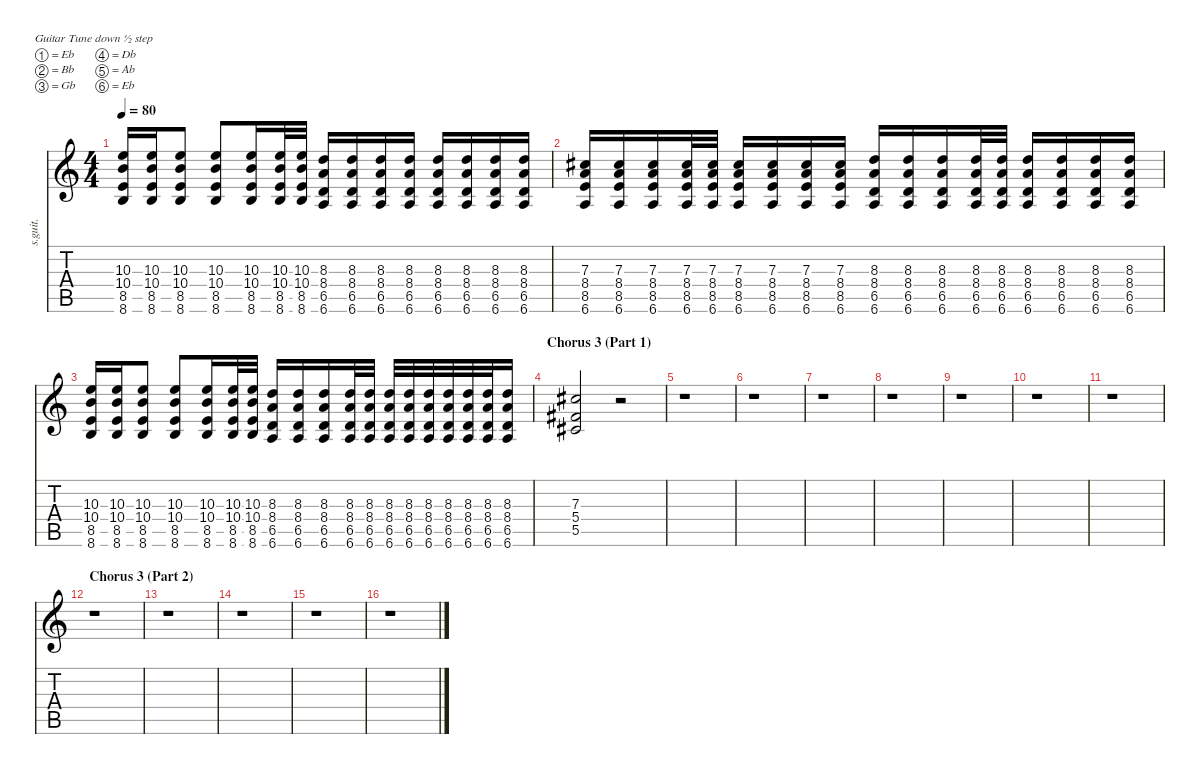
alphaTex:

\defaultSystemsLayout 4
\hideDynamics
\bracketExtendMode nobrackets
\track ("Rhythm Guitar (Acoustic, Bell)" "s.guit.") {instrument acousticguitarsteel}
\staff {score tabs}
\tuning (Eb4 Bb3 Gb3 Db3 Ab2 Eb2)
\ts (4 4)
\tempo 80
\clef g2
\ks c
(10.3 10.4 8.5 8.6).16{lyrics (0 "") lyrics (1 "") lyrics (2 "") lyrics (3 "") lyrics (4 "") dy mp} (10.3 10.4 8.5 8.6).16{lyrics (0 "") lyrics (1 "") lyrics (2 "") lyrics (3 "") lyrics (4 "")} (10.3 10.4 8.5 8.6).8{lyrics (0 "") lyrics (1 "") lyrics (2 "") lyrics (3 "") lyrics (4 "")} (10.3 10.4 8.5 8.6).8{lyrics (0 "") lyrics (1 "") lyrics (2 "") lyrics (3 "") lyrics (4 "")} (10.3 10.4 8.5 8.6).16{lyrics (0 "") lyrics (1 "") lyrics (2 "") lyrics (3 "") lyrics (4 "")} (10.3 10.4 8.5 8.6).32{lyrics (0 "") lyrics (1 "") lyrics (2 "") lyrics (3 "") lyrics (4 "")} (10.3 10.4 8.5 8.6).32{lyrics (0 "") lyrics (1 "") lyrics (2 "") lyrics (3 "") lyrics (4 "")} (8.3 8.4 6.5 6.6).16{lyrics (0 "") lyrics (1 "") lyrics (2 "") lyrics (3 "") lyrics (4 "")} (8.3 8.4 6.5 6.6).16{lyrics (0 "") lyrics (1 "") lyrics (2 "") lyrics (3 "") lyrics (4 "")} (8.3 8.4 6.5 6.6).16{lyrics (0 "") lyrics (1 "") lyrics (2 "") lyrics (3 "") lyrics (4 "")} (8.3 8.4 6.5 6.6).16{lyrics (0 "") lyrics (1 "") lyrics (2 "") lyrics (3 "") lyrics (4 "")} (8.3 8.4 6.5 6.6).16{lyrics (0 "") lyrics (1 "") lyrics (2 "") lyrics (3 "") lyrics (4 "")} (8.3 8.4 6.5 6.6).16{lyrics (0 "") lyrics (1 "") lyrics (2 "") lyrics (3 "") lyrics (4 "")} (8.3 8.4 6.5 6.6).16{lyrics (0 "") lyrics (1 "") lyrics (2 "") lyrics (3 "") lyrics (4 "")} (8.3 8.4 6.5 6.6).16{lyrics (0 "") lyrics (1 "") lyrics (2 "") lyrics (3 "") lyrics (4 "")} |
(7.3{acc #} 8.4 8.5 6.6).16{lyrics (0 "") lyrics (1 "") lyrics (2 "") lyrics (3 "") lyrics (4 "")} (7.3{acc #} 8.4 8.5 6.6).16{lyrics (0 "") lyrics (1 "") lyrics (2 "") lyrics (3 "") lyrics (4 "")} (7.3{acc #} 8.4 8.5 6.6).16{lyrics (0 "") lyrics (1 "") lyrics (2 "") lyrics (3 "") lyrics (4 "")} (7.3{acc #} 8.4 8.5 6.6).32{lyrics (0 "") lyrics (1 "") lyrics (2 "") lyrics (3 "") lyrics (4 "")} (7.3{acc #} 8.4 8.5 6.6).32{lyrics (0 "") lyrics (1 "") lyrics (2 "") lyrics (3 "") lyrics (4 "")} (7.3{acc #} 8.4 8.5 6.6).16{lyrics (0 "") lyrics (1 "") lyrics (2 "") lyrics (3 "") lyrics (4 "")} (7.3{acc #} 8.4 8.5 6.6).16{lyrics (0 "") lyrics (1 "") lyrics (2 "") lyrics (3 "") lyrics (4 "")} (7.3{acc #} 8.4 8.5 6.6).16{lyrics (0 "") lyrics (1 "") lyrics (2 "") lyrics (3 "") lyrics (4 "")} (7.3{acc #} 8.4 8.5 6.6).16{lyrics (0 "") lyrics (1 "") lyrics (2 "") lyrics (3 "") lyrics (4 "")} (8.3 8.4 6.5 6.6).16{lyrics (0 "") lyrics (1 "") lyrics (2 "") lyrics (3 "") lyrics (4 "")} (8.3 8.4 6.5 6.6).16{lyrics (0 "") lyrics (1 "") lyrics (2 "") lyrics (3 "") lyrics (4 "")} (8.3 8.4 6.5 6.6).16{lyrics (0 "") lyrics (1 "") lyrics (2 "") lyrics (3 "") lyrics (4 "")} (8.3 8.4 6.5 6.6).32{lyrics (0 "") lyrics (1 "") lyrics (2 "") lyrics (3 "") lyrics (4 "")} (8.3 8.4 6.5 6.6).32{lyrics (0 "") lyrics (1 "") lyrics (2 "") lyrics (3 "") lyrics (4 "")} (8.3 8.4 6.5 6.6).16{lyrics (0 "") lyrics (1 "") lyrics (2 "") lyrics (3 "") lyrics (4 "")} (8.3 8.4 6.5 6.6).16{lyrics (0 "") lyrics (1 "") lyrics (2 "") lyrics (3 "") lyrics (4 "")} (8.3 8.4 6.5 6.6).16{lyrics (0 "") lyrics (1 "") lyrics (2 "") lyrics (3 "") lyrics (4 "")} (8.3 8.4 6.5 6.6).16{lyrics (0 "") lyrics (1 "") lyrics (2 "") lyrics (3 "") lyrics (4 "")} |
(10.3 10.4 8.5 8.6).16{lyrics (0 "") lyrics (1 "") lyrics (2 "") lyrics (3 "") lyrics (4 "")} (10.3 10.4 8.5 8.6).16{lyrics (0 "") lyrics (1 "") lyrics (2 "") lyrics (3 "") lyrics (4 "")} (10.3 10.4 8.5 8.6).8{lyrics (0 "") lyrics (1 "") lyrics (2 "") lyrics (3 "") lyrics (4 "")} (10.3 10.4 8.5 8.6).8{lyrics (0 "") lyrics (1 "") lyrics (2 "") lyrics (3 "") lyrics (4 "")} (10.3 10.4 8.5 8.6).16{lyrics (0 "") lyrics (1 "") lyrics (2 "") lyrics (3 "") lyrics (4 "")} (10.3 10.4 8.5 8.6).32{lyrics (0 "") lyrics (1 "") lyrics (2 "") lyrics (3 "") lyrics (4 "")} (10.3 10.4 8.5 8.6).32{lyrics (0 "") lyrics (1 "") lyrics (2 "") lyrics (3 "") lyrics (4 "")} (8.3 8.4 6.5 6.6).16{lyrics (0 "") lyrics (1 "") lyrics (2 "") lyrics (3 "") lyrics (4 "")} (8.3 8.4 6.5 6.6).16{lyrics (0 "") lyrics (1 "") lyrics (2 "") lyrics (3 "") lyrics (4 "")} (8.3 8.4 6.5 6.6).16{lyrics (0 "") lyrics (1 "") lyrics (2 "") lyrics (3 "") lyrics (4 "")} (8.3 8.4 6.5 6.6).32{lyrics (0 "") lyrics (1 "") lyrics (2 "") lyrics (3 "") lyrics (4 "")} (8.3 8.4 6.5 6.6).32{lyrics (0 "") lyrics (1 "") lyrics (2 "") lyrics (3 "") lyrics (4 "")} (8.3 8.4 6.5 6.6).32{lyrics (0 "") lyrics (1 "") lyrics (2 "") lyrics (3 "") lyrics (4 "")} (8.3 8.4 6.5 6.6).32{lyrics (0 "") lyrics (1 "") lyrics (2 "") lyrics (3 "") lyrics (4 "")} (8.3 8.4 6.5 6.6).32{lyrics (0 "") lyrics (1 "") lyrics (2 "") lyrics (3 "") lyrics (4 "")} (8.3 8.4 6.5 6.6).32{lyrics (0 "") lyrics (1 "") lyrics (2 "") lyrics (3 "") lyrics (4 "")} (8.3 8.4 6.5 6.6).32{lyrics (0 "") lyrics (1 "") lyrics (2 "") lyrics (3 "") lyrics (4 "")} (8.3 8.4 6.5 6.6).32{lyrics (0 "") lyrics (1 "") lyrics (2 "") lyrics (3 "") lyrics (4 "")} (8.3 8.4 6.5 6.6).16{lyrics (0 "") lyrics (1 "") lyrics (2 "") lyrics (3 "") lyrics (4 "")} |
\section ("" "Chorus 3 (Part 1)")
(7.3{acc #} 5.4{acc #} 5.5{acc #}).2{lyrics (0 "") lyrics (1 "") lyrics (2 "") lyrics (3 "") lyrics (4 "")} r.2 |
r.1 |
r.1 |
r.1 |
r.1 |
r.1 |
r.1 |
r.1 |
\section ("" "Chorus 3 (Part 2)")
r.1 |
r.1 |
r.1 |
r.1 |
r.1
